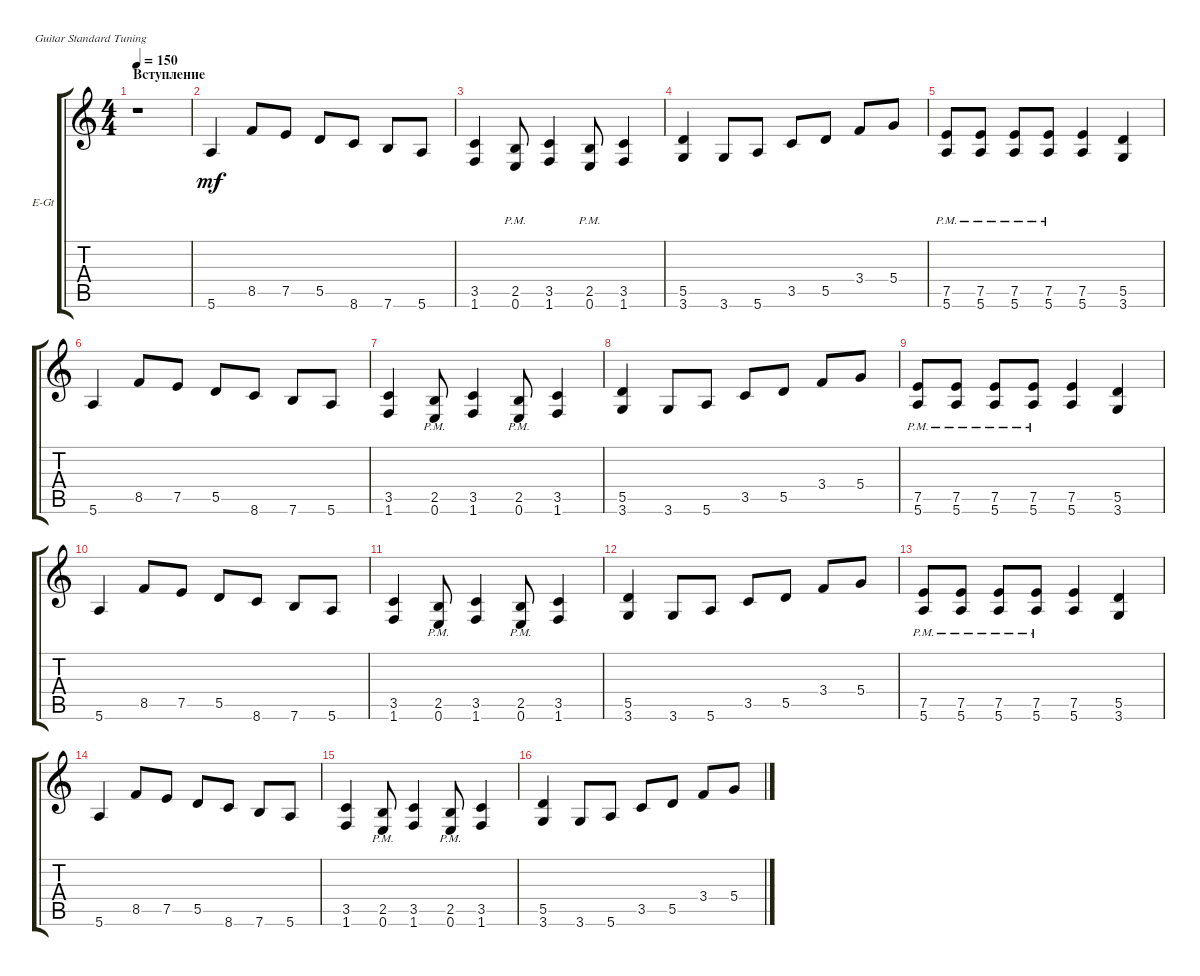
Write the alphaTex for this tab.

\defaultSystemsLayout 4
\bracketExtendMode groupsimilarinstruments
\firstSystemTrackNameOrientation horizontal
\otherSystemsTrackNameOrientation horizontal
\track ("Electric Guitar" "E-Gt") {instrument distortionguitar}
\staff {score tabs}
\tuning (E4 B3 G3 D3 A2 E2)
\ts (4 4)
\section ("" "Вступление")
\tempo 150
\clef g2
\ks c
r.1{dy mf instrument distortionguitar} |
5.6.4{lyrics (0 "") lyrics (1 "") lyrics (2 "") lyrics (3 "") lyrics (4 "")} 8.5.8 7.5.8 5.5.8 8.6.8 7.6.8 5.6.8 |
(1.6 3.5).4 (0.6{pm} 2.5{pm}).8 (1.6 3.5).4 (0.6{pm} 2.5{pm}).8 (1.6 3.5).4 |
(3.6 5.5).4 3.6.8 5.6.8 3.5.8 5.5.8 3.4.8 5.4.8 |
(5.6{pm} 7.5{pm}).8 (5.6{pm} 7.5{pm}).8 (5.6{pm} 7.5{pm}).8 (5.6{pm} 7.5{pm}).8 (5.6 7.5).4 (3.6 5.5).4 |
5.6.4 8.5.8 7.5.8 5.5.8 8.6.8 7.6.8 5.6.8 |
(1.6 3.5).4 (0.6{pm} 2.5{pm}).8 (1.6 3.5).4 (0.6{pm} 2.5{pm}).8 (1.6 3.5).4 |
(3.6 5.5).4 3.6.8 5.6.8 3.5.8 5.5.8 3.4.8 5.4.8 |
(5.6{pm} 7.5{pm}).8 (5.6{pm} 7.5{pm}).8 (5.6{pm} 7.5{pm}).8 (5.6{pm} 7.5{pm}).8 (5.6 7.5).4 (3.6 5.5).4 |
5.6.4 8.5.8 7.5.8 5.5.8 8.6.8 7.6.8 5.6.8 |
(1.6 3.5).4 (0.6{pm} 2.5{pm}).8 (1.6 3.5).4 (0.6{pm} 2.5{pm}).8 (1.6 3.5).4 |
(3.6 5.5).4 3.6.8 5.6.8 3.5.8 5.5.8 3.4.8 5.4.8 |
(5.6{pm} 7.5{pm}).8 (5.6{pm} 7.5{pm}).8 (5.6{pm} 7.5{pm}).8 (5.6{pm} 7.5{pm}).8 (5.6 7.5).4 (3.6 5.5).4 |
5.6.4 8.5.8 7.5.8 5.5.8 8.6.8 7.6.8 5.6.8 |
(1.6 3.5).4 (0.6{pm} 2.5{pm}).8 (1.6 3.5).4 (0.6{pm} 2.5{pm}).8 (1.6 3.5).4 |
(3.6 5.5).4 3.6.8 5.6.8 3.5.8 5.5.8 3.4.8 5.4.8
